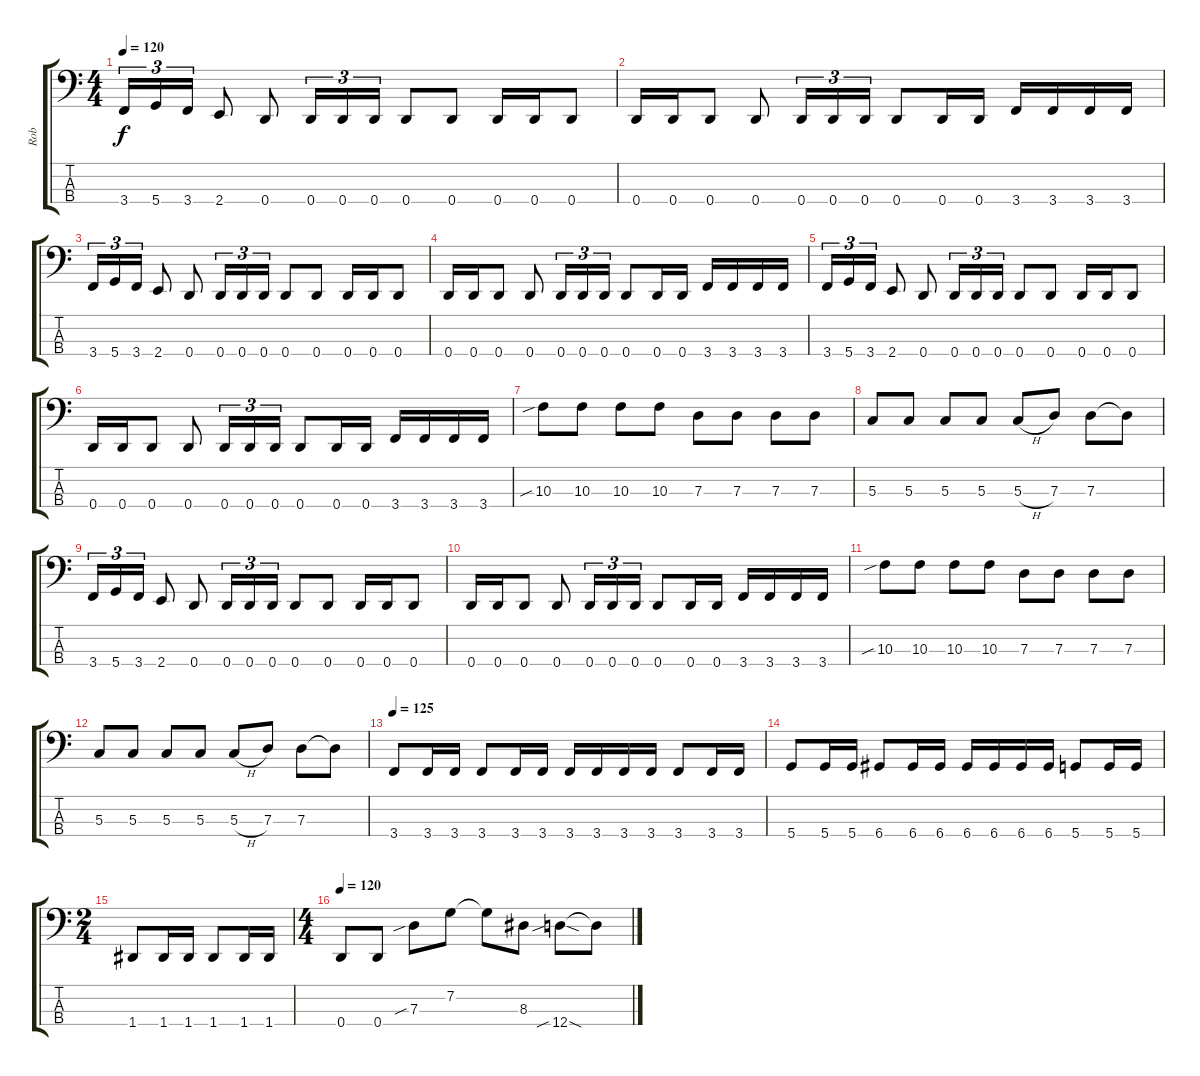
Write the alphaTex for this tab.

\track ("Rob" "Rob") {instrument electricbassfinger}
\staff {score tabs}
\tuning (F2 C2 G1 D1) {hide}
\ts (4 4)
\tempo 120
\clef f4
\ks c
3.4.16{tu (3 2) dy f} 5.4.16{tu (3 2)} 3.4.16{tu (3 2)} 2.4.8 0.4.8 0.4.16{tu (3 2)} 0.4.16{tu (3 2)} 0.4.16{tu (3 2)} 0.4.8 0.4.8 0.4.16 0.4.16 0.4.8 |
0.4.16 0.4.16 0.4.8 0.4.8 0.4.16{tu (3 2)} 0.4.16{tu (3 2)} 0.4.16{tu (3 2)} 0.4.8 0.4.16 0.4.16 3.4.16 3.4.16 3.4.16 3.4.16 |
3.4.16{tu (3 2)} 5.4.16{tu (3 2)} 3.4.16{tu (3 2)} 2.4.8 0.4.8 0.4.16{tu (3 2)} 0.4.16{tu (3 2)} 0.4.16{tu (3 2)} 0.4.8 0.4.8 0.4.16 0.4.16 0.4.8 |
0.4.16 0.4.16 0.4.8 0.4.8 0.4.16{tu (3 2)} 0.4.16{tu (3 2)} 0.4.16{tu (3 2)} 0.4.8 0.4.16 0.4.16 3.4.16 3.4.16 3.4.16 3.4.16 |
3.4.16{tu (3 2)} 5.4.16{tu (3 2)} 3.4.16{tu (3 2)} 2.4.8 0.4.8 0.4.16{tu (3 2)} 0.4.16{tu (3 2)} 0.4.16{tu (3 2)} 0.4.8 0.4.8 0.4.16 0.4.16 0.4.8 |
0.4.16 0.4.16 0.4.8 0.4.8 0.4.16{tu (3 2)} 0.4.16{tu (3 2)} 0.4.16{tu (3 2)} 0.4.8 0.4.16 0.4.16 3.4.16 3.4.16 3.4.16 3.4.16 |
10.3{sib}.8 10.3.8 10.3.8 10.3.8 7.3.8 7.3.8 7.3.8 7.3.8 |
5.3.8 5.3.8 5.3.8 5.3.8 5.3{h}.8 7.3.8 7.3.8 7.3{t}.8 |
3.4.16{tu (3 2)} 5.4.16{tu (3 2)} 3.4.16{tu (3 2)} 2.4.8 0.4.8 0.4.16{tu (3 2)} 0.4.16{tu (3 2)} 0.4.16{tu (3 2)} 0.4.8 0.4.8 0.4.16 0.4.16 0.4.8 |
0.4.16 0.4.16 0.4.8 0.4.8 0.4.16{tu (3 2)} 0.4.16{tu (3 2)} 0.4.16{tu (3 2)} 0.4.8 0.4.16 0.4.16 3.4.16 3.4.16 3.4.16 3.4.16 |
10.3{sib}.8 10.3.8 10.3.8 10.3.8 7.3.8 7.3.8 7.3.8 7.3.8 |
5.3.8 5.3.8 5.3.8 5.3.8 5.3{h}.8 7.3.8 7.3.8 7.3{t}.8 |
\tempo 125
3.4.8 3.4.16 3.4.16 3.4.8 3.4.16 3.4.16 3.4.16 3.4.16 3.4.16 3.4.16 3.4.8 3.4.16 3.4.16 |
5.4.8 5.4.16 5.4.16 6.4.8 6.4.16 6.4.16 6.4.16 6.4.16 6.4.16 6.4.16 5.4.8 5.4.16 5.4.16 |
\ts (2 4)
1.4.8 1.4.16 1.4.16 1.4.8 1.4.16 1.4.16 |
\ts (4 4)
\tempo 120
0.4.8 0.4.8 7.3{sib}.8 7.2.8 7.2{t}.8 8.3.8 12.4{sib sod}.8 12.4{t}.8
